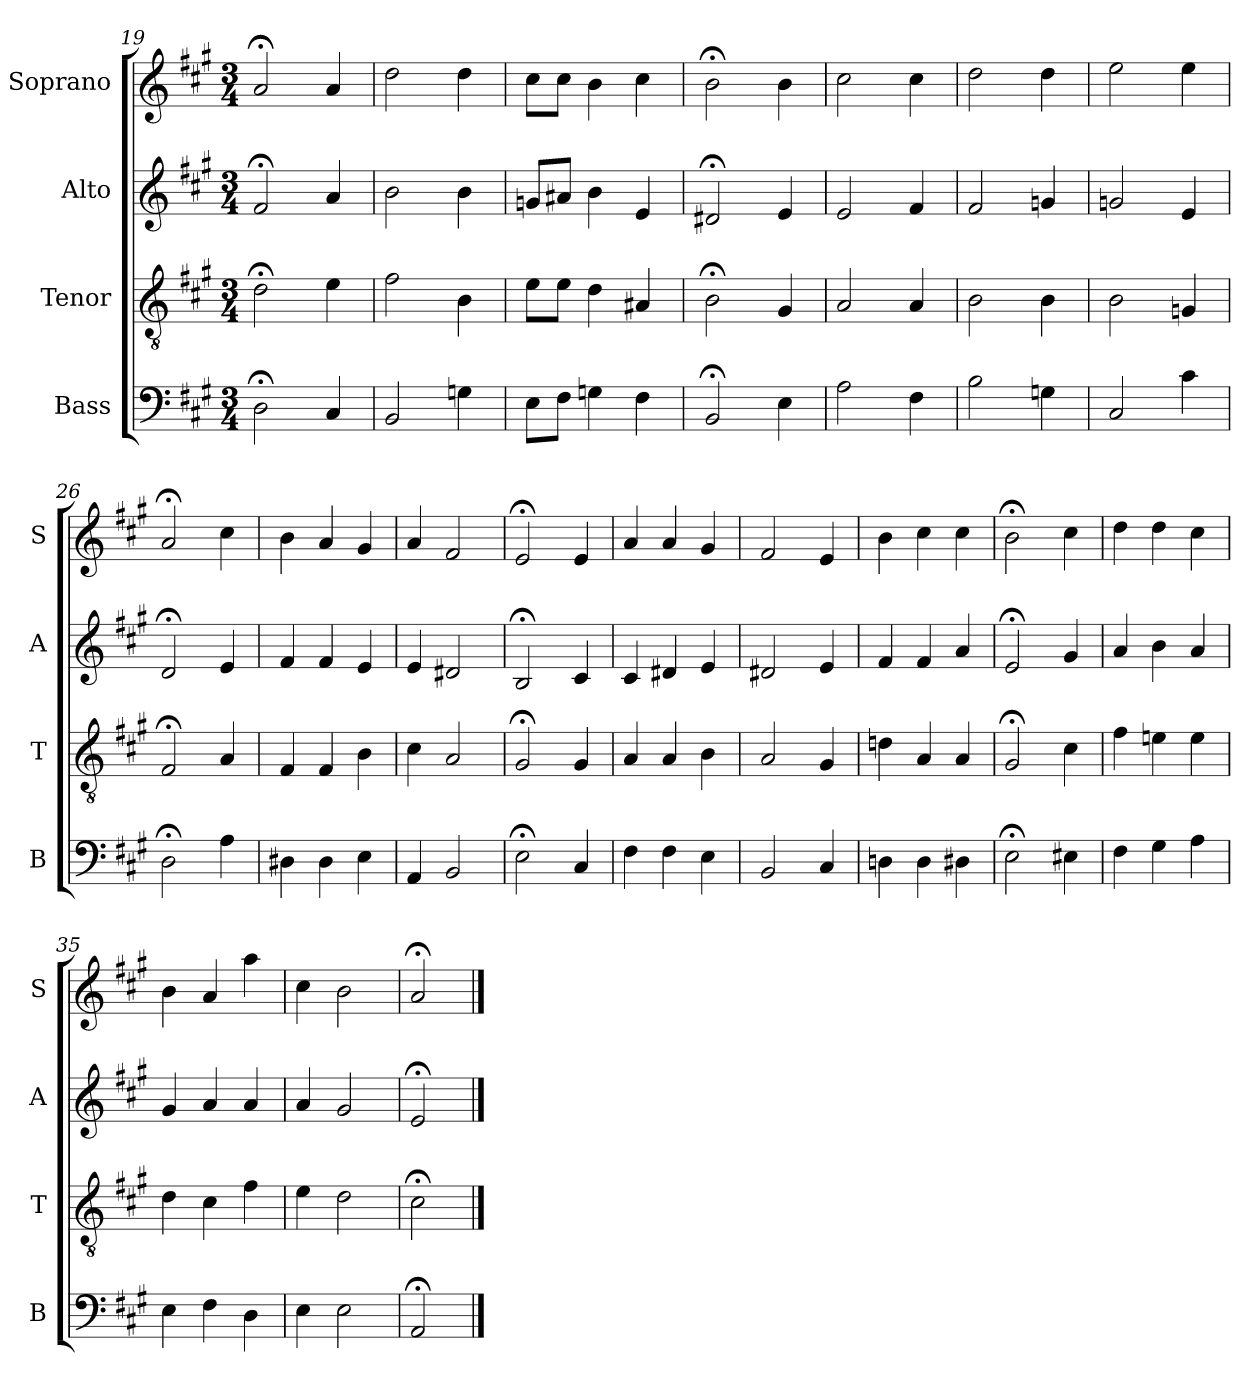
**kern	**kern	**kern	**kern
*part4	*part3	*part2	*part1
*staff4	*staff3	*staff2	*staff1
*I"Bass	*I"Tenor	*I"Alto	*I"Soprano
*I'B	*I'T	*I'A	*I'S
*clefF4	*clefGv2	*clefG2	*clefG2
*k[f#c#g#]	*k[f#c#g#]	*k[f#c#g#]	*k[f#c#g#]
*A:	*A:	*A:	*A:
*M3/4	*M3/4	*M3/4	*M3/4
=19	=19	=19	=19
2D;<	2d;<	2f#;<	2a;<
4C#	4e	4a	4a
=20	=20	=20	=20
2BB	2f#	2b	2dd
4Gn	4B	4b	4dd
=21	=21	=21	=21
8EL	8eL	8gnL	8cc#L
8F#J	8eJ	8a#XJ	8cc#J
4Gn	4d	4b	4b
4F#	4A#X	4e	4cc#
=22	=22	=22	=22
2BB;<	2B;<	2d#X;<	2b;<
4E	4G#	4e	4b
=23	=23	=23	=23
2A	2A	2e	2cc#
4F#	4A	4f#	4cc#
=24	=24	=24	=24
2B	2B	2f#	2dd
4Gn	4B	4gn	4dd
=25	=25	=25	=25
2C#	2B	2gn	2ee
4c#	4Gn	4e	4ee
=26	=26	=26	=26
2D;<	2F#;<	2d;<	2a;<
4A	4A	4e	4cc#
=27	=27	=27	=27
4D#X	4F#	4f#	4b
4D#	4F#	4f#	4a
4E	4B	4e	4g#
=28	=28	=28	=28
4AA	4c#	4e	4a
2BB	2A	2d#X	2f#
=29	=29	=29	=29
2E;<	2G#;<	2B;<	2e;<
4C#	4G#	4c#	4e
=30	=30	=30	=30
4F#	4A	4c#	4a
4F#	4A	4d#X	4a
4E	4B	4e	4g#
=31	=31	=31	=31
2BB	2A	2d#X	2f#
4C#	4G#	4e	4e
=32	=32	=32	=32
4Dn	4dn	4f#	4b
4D	4A	4f#	4cc#
4D#X	4A	4a	4cc#
=33	=33	=33	=33
2E;<	2G#;<	2e;<	2b;<
4E#X	4c#	4g#	4cc#
=34	=34	=34	=34
4F#	4f#	4a	4dd
4G#	4en	4b	4dd
4A	4e	4a	4cc#
=35	=35	=35	=35
4E	4d	4g#	4b
4F#	4c#	4a	4a
4D	4f#	4a	4aa
=36	=36	=36	=36
4E	4e	4a	4cc#
2E	2d	2g#	2b
=37	=37	=37	=37
2AA;<	2c#;<	2e;<	2a;<
==	==	==	==
*-	*-	*-	*-
